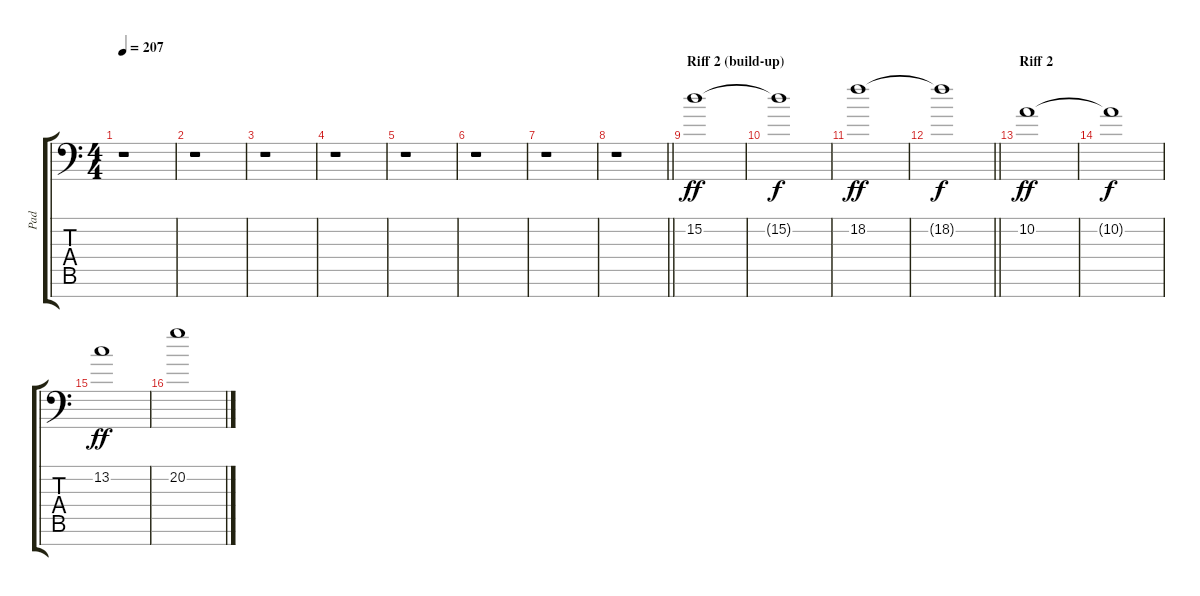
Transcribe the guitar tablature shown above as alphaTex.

\track ("Pad" "Pad") {instrument pad8sweep}
\staff {score tabs}
\tuning (C8 B3 G3 D3 A2 E2 C-1) {hide}
\ts (4 4)
\tempo 207
\clef f4
\ks c
r.1{dy ff} |
r.1 |
r.1 |
r.1 |
r.1 |
r.1 |
r.1 |
\barLineRight lightlight
r.1 |
\section ("" "Riff 2 (build-up)")
15.2.1 |
15.2{t}.1{dy f} |
18.2.1{dy ff} |
\barLineRight lightlight
18.2{t}.1{dy f} |
\section ("" "Riff 2")
10.2.1{dy ff} |
10.2{t}.1{dy f} |
13.2.1{dy ff} |
20.2.1
